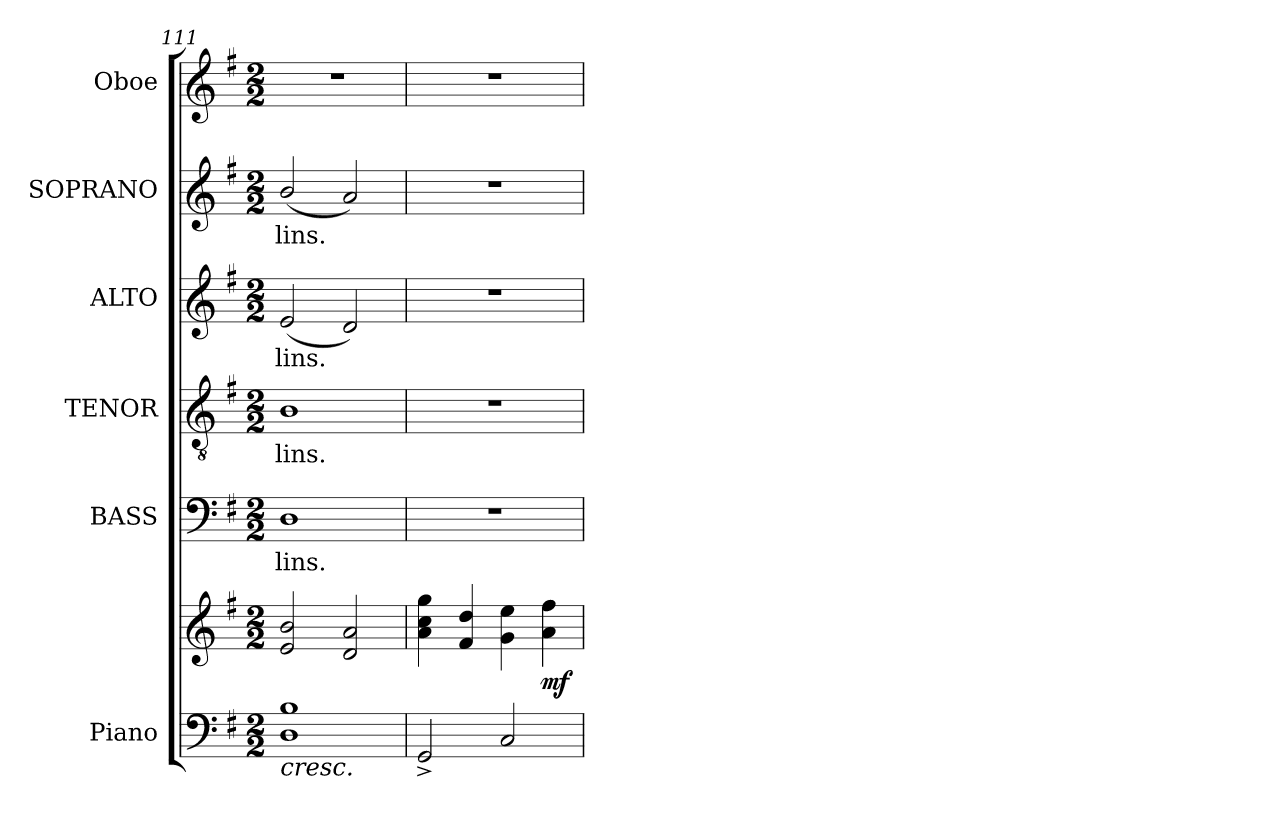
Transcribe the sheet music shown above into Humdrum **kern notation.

**kern	**kern	**dynam	**kern	**text	**kern	**text	**kern	**text	**kern	**text	**kern
*part6	*part6	*part6	*part5	*part5	*part4	*part4	*part3	*part3	*part2	*part2	*part1
*staff7	*staff6	*staff6/7	*staff5	*staff5	*staff4	*staff4	*staff3	*staff3	*staff2	*staff2	*staff1
*I"Piano	*	*	*I"BASS	*	*I"TENOR	*	*I"ALTO	*	*I"SOPRANO	*	*I"Oboe
*I'Pno.	*	*	*I'B.	*	*I'T.	*	*I'A.	*	*I'S.	*	*I'Ob.
*clefF4	*clefG2	*	*clefF4	*	*clefGv2	*	*clefG2	*	*clefG2	*	*clefG2
*	*	*	*	*	*ITrd7c12	*	*	*	*	*	*
*k[f#]	*k[f#]	*	*k[f#]	*	*k[f#]	*	*k[f#]	*	*k[f#]	*	*k[f#]
*G:	*G:	*	*G:	*	*G:	*	*G:	*	*G:	*	*G:
*M2/2	*M2/2	*	*M2/2	*	*M2/2	*	*M2/2	*	*M2/2	*	*M2/2
=111	=111	=111	=111	=111	=111	=111	=111	=111	=111	=111	=111
!	!	!LO:HP:b=2	!	!	!	!	!	!	!	!	!
!	!	!	!	!LO:LY:b:color=#000000	!	!	!	!	!	!	!
!	!	!	!	!	!	!LO:LY:b:color=#000000	!	!	!	!	!
!	!	!	!	!	!	!	!	!LO:LY:b:color=#000000	!	!	!
!	!	!	!	!	!	!	!	!	!	!LO:LY:b:color=#000000	!
1Di 1Bi	2ei/ 2bi	<	1Di	-lins.	1BBi	-lins.	(2ei/	-lins.	(2bi/	-lins.	1r
.	2di/ 2ai	.	.	.	.	.	2di/)	.	2ai/)	.	.
!!LO:PB:g=z
=112	=112	=112	=112	=112	=112	=112	=112	=112	=112	=112	=112
2GG^i/	4ai\ 4cci 4ggi	.	1r	.	1r	.	1r	.	1r	.	1r
.	4f#i/ 4ddi	.	.	.	.	.	.	.	.	.	.
2Ci/	4gi\ 4eei	.	.	.	.	.	.	.	.	.	.
.	4ai\ 4ff#i	mf	.	.	.	.	.	.	.	.	.
.	.	[	.	.	.	.	.	.	.	.	.
=	=	=	=	=	=	=	=	=	=	=	=
*-	*-	*-	*-	*-	*-	*-	*-	*-	*-	*-	*-
